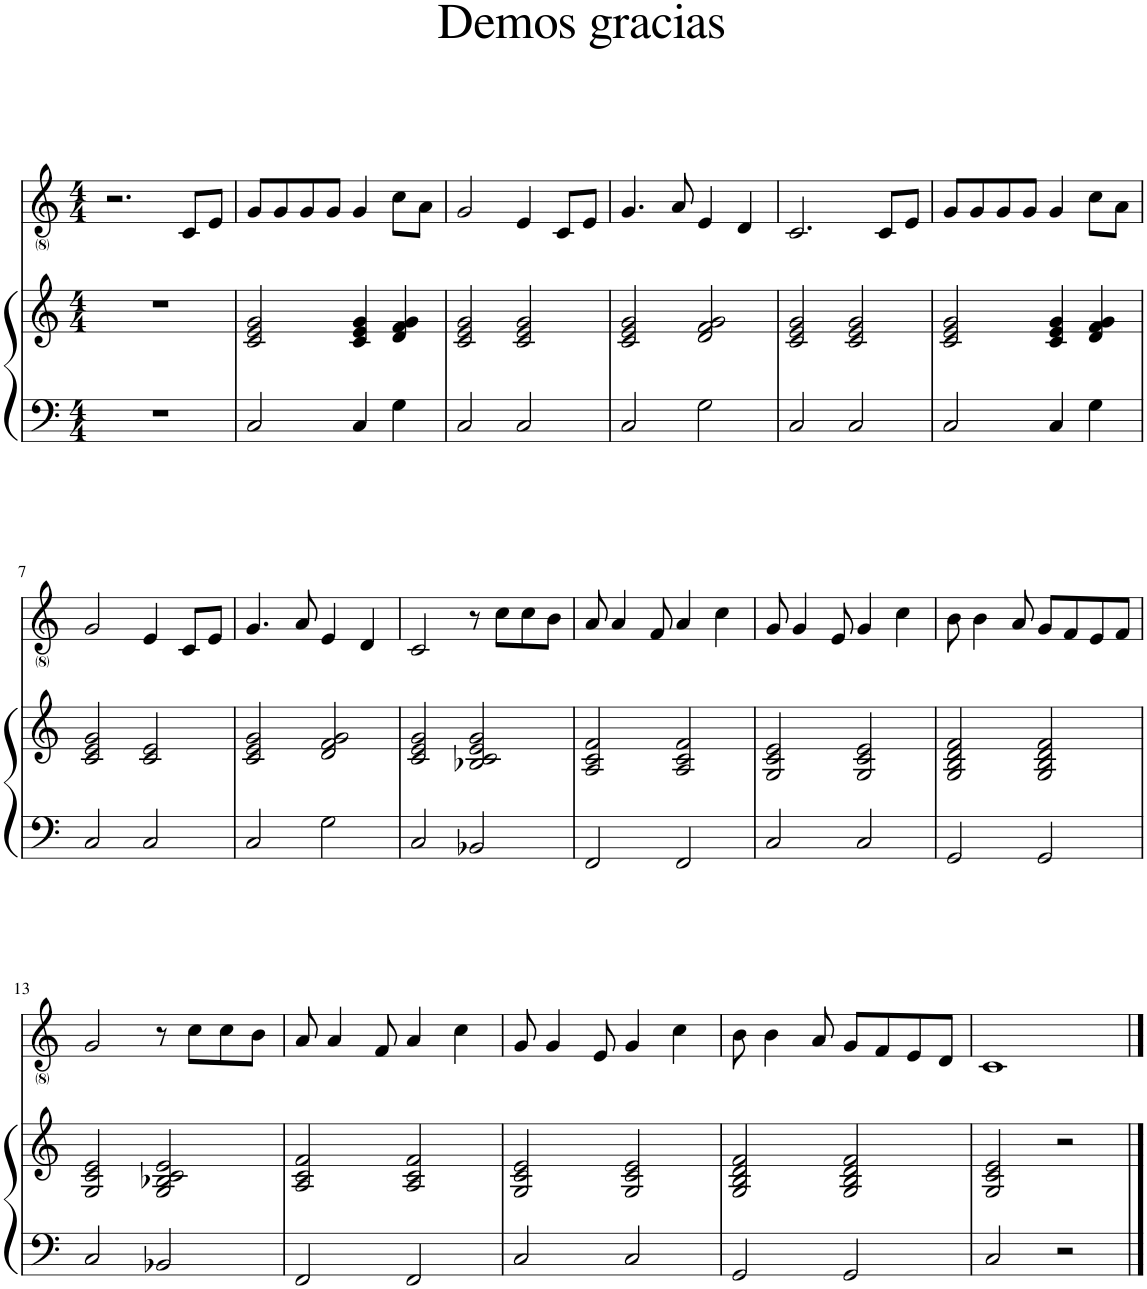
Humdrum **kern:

**kern	**kern	**kern
*part2	*part2	*part1
*staff3	*staff2	*staff1
*I"Piano	*	*I"Voice
*I'Pno	*	*
*clefF4	*clefG2	*clefG2
*k[]	*k[]	*k[]
*M4/4	*M4/4	*M4/4
=1	=1	=1
1r	1r	2.r
.	.	8c/L
.	.	8e/J
=2	=2	=2
2C/	2c/ 2e/ 2g/	8g/L
.	.	8g/
.	.	8g/
.	.	8g/J
4C/	4c/ 4e/ 4g/	4g/
4G\	4d/ 4f/ 4g/	8cc\L
.	.	8a\J
=3	=3	=3
2C/	2c/ 2e/ 2g/	2g/
2C/	2c/ 2e/ 2g/	4e/
.	.	8c/L
.	.	8e/J
=4	=4	=4
2C/	2c/ 2e/ 2g/	4.g/
.	.	8a/
2G\	2d/ 2f/ 2g/	4e/
.	.	4d/
=5	=5	=5
2C/	2c/ 2e/ 2g/	2.c/
2C/	2c/ 2e/ 2g/	.
.	.	8c/L
.	.	8e/J
=6	=6	=6
2C/	2c/ 2e/ 2g/	8g/L
.	.	8g/
.	.	8g/
.	.	8g/J
4C/	4c/ 4e/ 4g/	4g/
4G\	4d/ 4f/ 4g/	8cc\L
.	.	8a\J
!!LO:LB:g=z
=7	=7	=7
2C/	2c/ 2e/ 2g/	2g/
2C/	2c/ 2e/	4e/
.	.	8c/L
.	.	8e/J
=8	=8	=8
2C/	2c/ 2e/ 2g/	4.g/
.	.	8a/
2G\	2d/ 2f/ 2g/	4e/
.	.	4d/
=9	=9	=9
2C/	2c/ 2e/ 2g/	2c/
2BB-X/	2B-X/ 2c/ 2e/ 2g/	8r
.	.	8cc\L
.	.	8cc\
.	.	8b\J
=10	=10	=10
2FF/	2A/ 2c/ 2f/	8a/
.	.	4a/
.	.	8f/
2FF/	2A/ 2c/ 2f/	4a/
.	.	4cc\
=11	=11	=11
2C/	2G/ 2c/ 2e/	8g/
.	.	4g/
.	.	8e/
2C/	2G/ 2c/ 2e/	4g/
.	.	4cc\
=12	=12	=12
2GG/	2G/ 2B/ 2d/ 2f/	8b\
.	.	4b\
.	.	8a/
2GG/	2G/ 2B/ 2d/ 2f/	8g/L
.	.	8f/
.	.	8e/
.	.	8f/J
!!LO:LB:g=z
=13	=13	=13
2C/	2G/ 2c/ 2e/	2g/
2BB-X/	2G/ 2B-X/ 2c/ 2e/	8r
.	.	8cc\L
.	.	8cc\
.	.	8b\J
=14	=14	=14
2FF/	2A/ 2c/ 2f/	8a/
.	.	4a/
.	.	8f/
2FF/	2A/ 2c/ 2f/	4a/
.	.	4cc\
=15	=15	=15
2C/	2G/ 2c/ 2e/	8g/
.	.	4g/
.	.	8e/
2C/	2G/ 2c/ 2e/	4g/
.	.	4cc\
=16	=16	=16
2GG/	2G/ 2B/ 2d/ 2f/	8b\
.	.	4b\
.	.	8a/
2GG/	2G/ 2B/ 2d/ 2f/	8g/L
.	.	8f/
.	.	8e/
.	.	8d/J
=17	=17	=17
2C/	2G/ 2c/ 2e/	1c
2r	2r	.
==	==	==
*-	*-	*-
